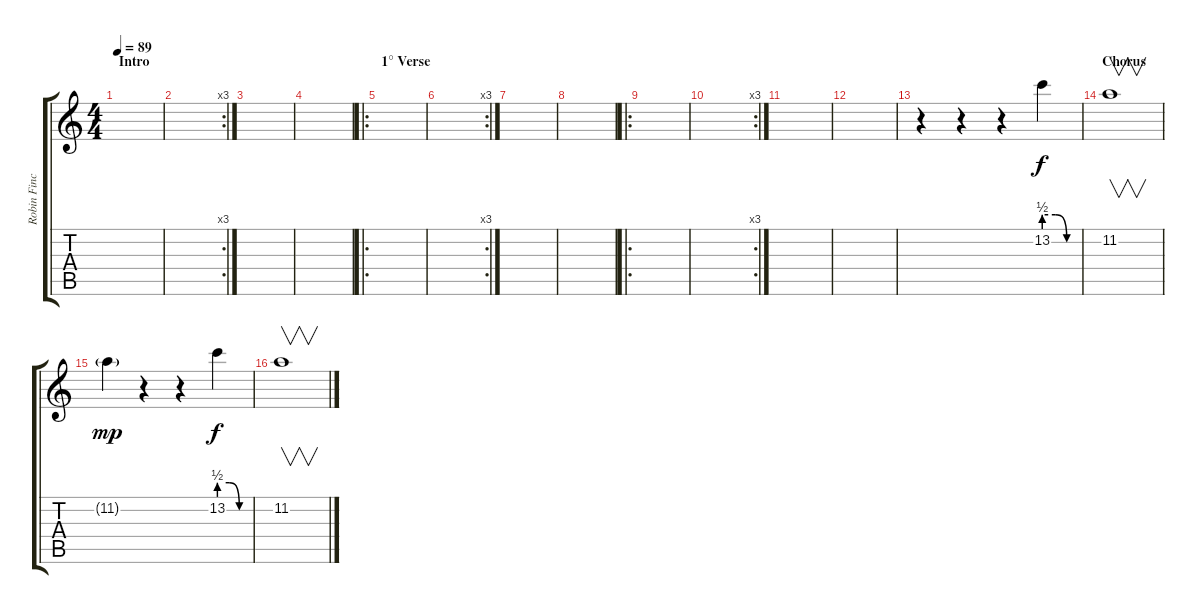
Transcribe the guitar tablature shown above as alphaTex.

\track ("Robin Finck" "Robin Finc") {instrument overdrivenguitar}
\staff {score tabs}
\tuning (Eb4 Bb3 Gb3 Db3 Ab2 Eb2) {hide}
\ts (4 4)
\section ("" "Intro")
\tempo 89
\clef g2
\ks c
|
\rc 3
|
|
|
\ro
\section ("" "1° Verse")
|
\rc 3
|
|
|
\ro
|
\rc 3
|
|
|
r.4 r.4 r.4 13.2{be (custom 0 2 20 2 40 0 60 0)}.4 |
\section ("" "Chorus")
11.2.1{v} |
11.2{g}.4{dy mp} r.4 r.4 13.2{be (custom 0 2 20 2 40 0 60 0)}.4{dy f} |
11.2.1{v}
